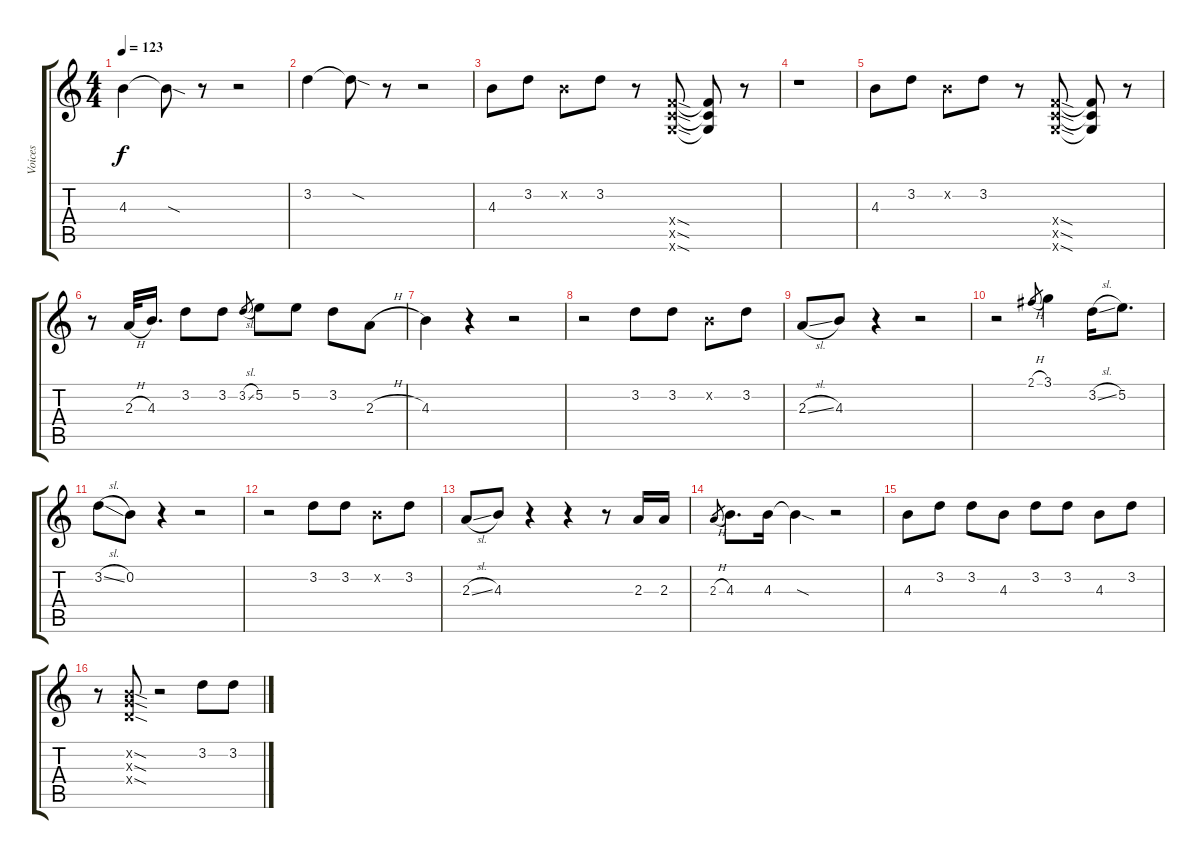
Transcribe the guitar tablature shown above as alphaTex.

\track ("Voices" "Voices") {instrument distortionguitar}
\staff {score tabs}
\tuning (E4 B3 G3 D3 A2 E2) {hide}
\ts (4 4)
\tempo 123
\clef g2
\ks c
4.3.4{dy f} 4.3{sod t}.8 r.8 r.2 |
3.2.4 3.2{sod t}.8 r.8 r.2 |
4.3.8 3.2.8 0.2{x}.8 3.2.8 r.8 (3.4{sod x} 3.5{sod x} 3.6{sod x}).8 (3.4{t} 3.5{t} 3.6{t}).8 r.8 |
r.1 |
4.3.8 3.2.8 0.2{x}.8 3.2.8 r.8 (3.4{sod x} 3.5{sod x} 3.6{sod x}).8 (3.4{t} 3.5{t} 3.6{t}).8 r.8 |
r.8 2.3{h}.32 4.3.16{d} 3.2.8 3.2.8 3.2{sl}.8{gr} 5.2.8 5.2.8 3.2.8 2.3{h}.8 |
4.3.4 r.4 r.2 |
r.2 3.2.8 3.2.8 0.2{x}.8 3.2.8 |
2.3{sl}.8 4.3.8 r.4 r.2 |
r.2 2.1{h}.8{gr} 3.1.4 3.2{sl}.16 5.2.8{d} |
3.2{sl}.8 0.2.8 r.4 r.2 |
r.2 3.2.8 3.2.8 0.2{x}.8 3.2.8 |
2.3{sl}.8 4.3.8 r.4 r.4 r.8 2.3.16 2.3.16 |
2.3{h}.8{gr} 4.3.8{d} 4.3.16 4.3{sod t}.4 r.2 |
4.3.8 3.2.8 3.2.8 4.3.8 3.2.8 3.2.8 4.3.8 3.2.8 |
r.8 (0.2{sod x} 0.3{sod x} 0.4{sod x}).8 r.2 3.2.8 3.2.8
